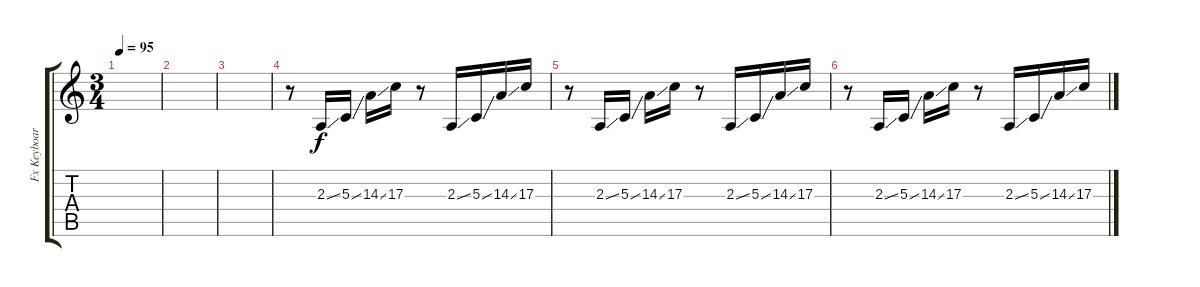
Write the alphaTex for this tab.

\track ("Fx Keyboard 2" "Fx Keyboar") {instrument lead8bassandlead}
\staff {score tabs}
\tuning (E4 B3 G3 D3 A2 E2) {hide}
\ts (3 4)
\tempo 95
\clef g2
\ks c
|
|
|
r.8{volume 16 balance 16} 2.3{ss}.16 5.3{ss}.16 14.3{ss}.16 17.3.16 r.8 2.3{ss}.16 5.3{ss}.16 14.3{ss}.16 17.3.16 |
r.8 2.3{ss}.16 5.3{ss}.16 14.3{ss}.16 17.3.16 r.8 2.3{ss}.16 5.3{ss}.16 14.3{ss}.16 17.3.16 |
r.8 2.3{ss}.16 5.3{ss}.16 14.3{ss}.16 17.3.16 r.8 2.3{ss}.16 5.3{ss}.16 14.3{ss}.16 17.3.16
